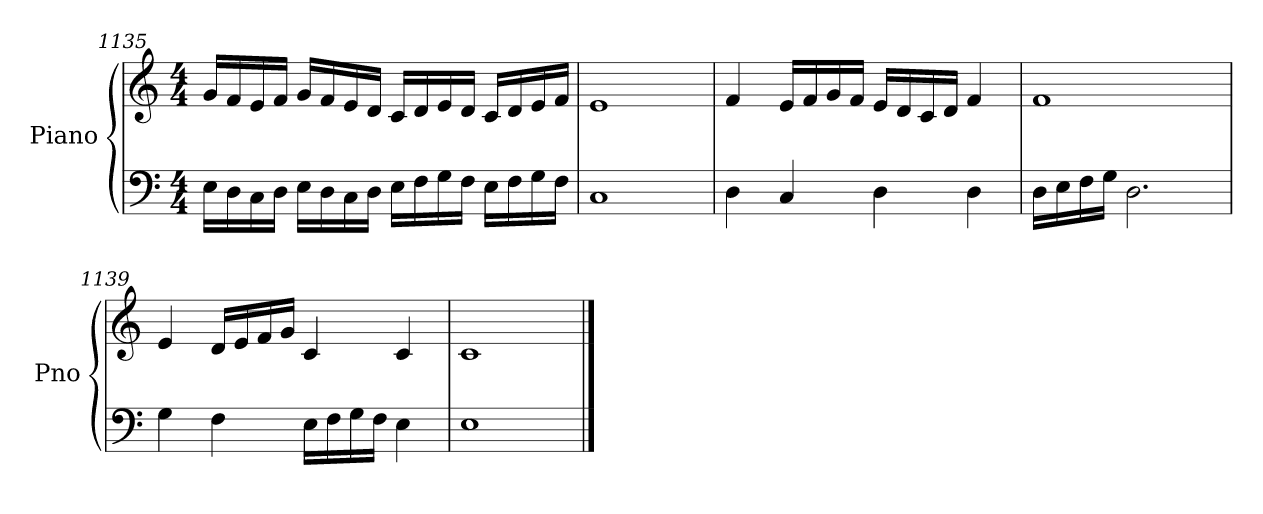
**kern	**kern
*part1	*part1
*staff2	*staff1
*I"Piano	*
*I'Pno	*
!!LO:LB:g=z
*clefF4	*clefG2
*k[]	*k[]
*M4/4	*M4/4
=1135	=1135
16E\LL	16g/LL
16D\	16f/
16C\	16e/
16D\JJ	16f/JJ
16E\LL	16g/LL
16D\	16f/
16C\	16e/
16D\JJ	16d/JJ
16E\LL	16c/LL
16F\	16d/
16G\	16e/
16F\JJ	16d/JJ
16E\LL	16c/LL
16F\	16d/
16G\	16e/
16F\JJ	16f/JJ
=1136	=1136
1C	1e
=1137	=1137
4D\	4f/
4C/	16e/LL
.	16f/
.	16g/
.	16f/JJ
4D\	16e/LL
.	16d/
.	16c/
.	16d/JJ
4D\	4f/
!!LO:PB:g=z
=1138	=1138
16D\LL	1f
16E\	.
16F\	.
16G\JJ	.
2.D\	.
=1139	=1139
4G\	4e/
4F\	16d/LL
.	16e/
.	16f/
.	16g/JJ
16E\LL	4c/
16F\	.
16G\	.
16F\JJ	.
4E\	4c/
=1140	=1140
1E	1c
==	==
*-	*-
